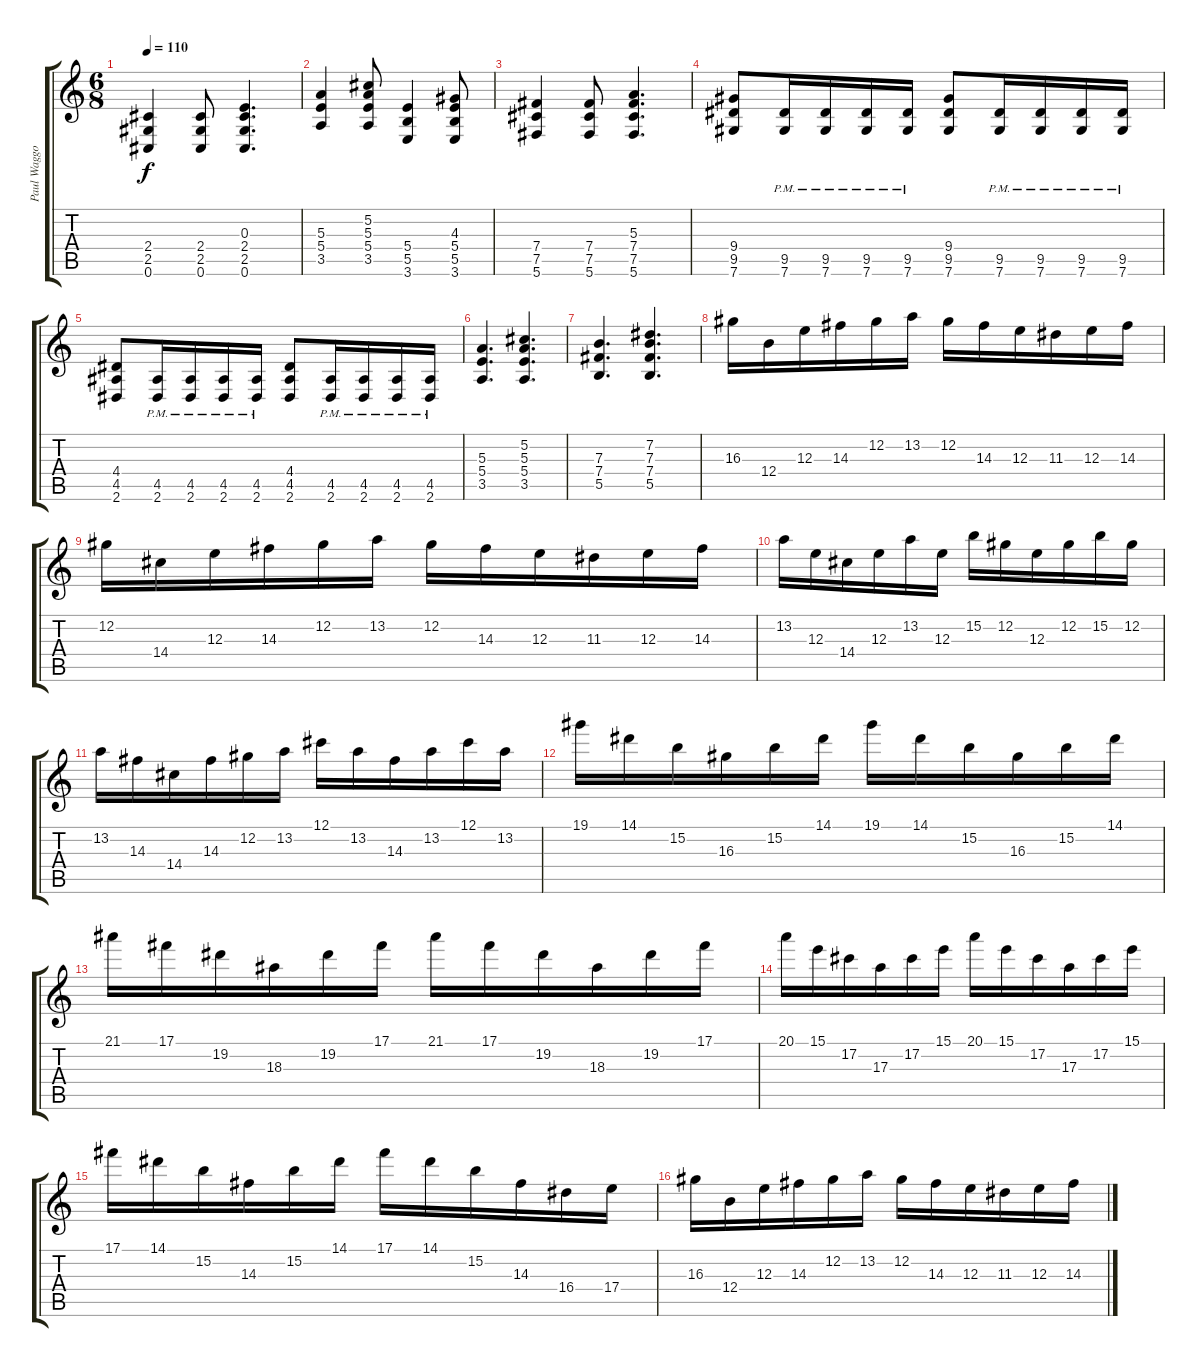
\track ("Paul Waggoner" "Paul Waggo") {instrument overdrivenguitar}
\staff {score tabs}
\tuning (Db4 Ab3 E3 B2 Gb2 Db2) {hide}
\ts (6 8)
\tempo 110
\clef g2
\ks c
(2.4 2.5 0.6).4{dy f} (2.4 2.5 0.6).8 (0.3 2.4 2.5 0.6).4{d} |
(5.3 5.4 3.5).4 (5.2 5.3 5.4 3.5).8 (5.4 5.5 3.6).4 (4.3 5.4 5.5 3.6).8 |
(7.4 7.5 5.6).4 (7.4 7.5 5.6).8 (5.3 7.4 7.5 5.6).4{d} |
(9.4 9.5 7.6).8 (9.5{pm} 7.6{pm}).16 (9.5{pm} 7.6{pm}).16 (9.5{pm} 7.6{pm}).16 (9.5{pm} 7.6{pm}).16 (9.4 9.5 7.6).8 (9.5{pm} 7.6{pm}).16 (9.5{pm} 7.6{pm}).16 (9.5{pm} 7.6{pm}).16 (9.5{pm} 7.6{pm}).16 |
(4.4 4.5 2.6).8 (4.5{pm} 2.6{pm}).16 (4.5{pm} 2.6{pm}).16 (4.5{pm} 2.6{pm}).16 (4.5{pm} 2.6{pm}).16 (4.4 4.5 2.6).8 (4.5{pm} 2.6{pm}).16 (4.5{pm} 2.6{pm}).16 (4.5{pm} 2.6{pm}).16 (4.5{pm} 2.6{pm}).16 |
(5.3 5.4 3.5).4{d} (5.2 5.3 5.4 3.5).4{d} |
(7.3 7.4 5.5).4{d} (7.2 7.3 7.4 5.5).4{d} |
16.3.16 12.4.16 12.3.16 14.3.16 12.2.16 13.2.16 12.2.16 14.3.16 12.3.16 11.3.16 12.3.16 14.3.16 |
12.2.16 14.4.16 12.3.16 14.3.16 12.2.16 13.2.16 12.2.16 14.3.16 12.3.16 11.3.16 12.3.16 14.3.16 |
13.2.16 12.3.16 14.4.16 12.3.16 13.2.16 12.3.16 15.2.16 12.2.16 12.3.16 12.2.16 15.2.16 12.2.16 |
13.2.16 14.3.16 14.4.16 14.3.16 12.2.16 13.2.16 12.1.16 13.2.16 14.3.16 13.2.16 12.1.16 13.2.16 |
19.1.16 14.1.16 15.2.16 16.3.16 15.2.16 14.1.16 19.1.16 14.1.16 15.2.16 16.3.16 15.2.16 14.1.16 |
21.1.16 17.1.16 19.2.16 18.3.16 19.2.16 17.1.16 21.1.16 17.1.16 19.2.16 18.3.16 19.2.16 17.1.16 |
20.1.16 15.1.16 17.2.16 17.3.16 17.2.16 15.1.16 20.1.16 15.1.16 17.2.16 17.3.16 17.2.16 15.1.16 |
17.1.16 14.1.16 15.2.16 14.3.16 15.2.16 14.1.16 17.1.16 14.1.16 15.2.16 14.3.16 16.4.16 17.4.16 |
16.3.16 12.4.16 12.3.16 14.3.16 12.2.16 13.2.16 12.2.16 14.3.16 12.3.16 11.3.16 12.3.16 14.3.16
